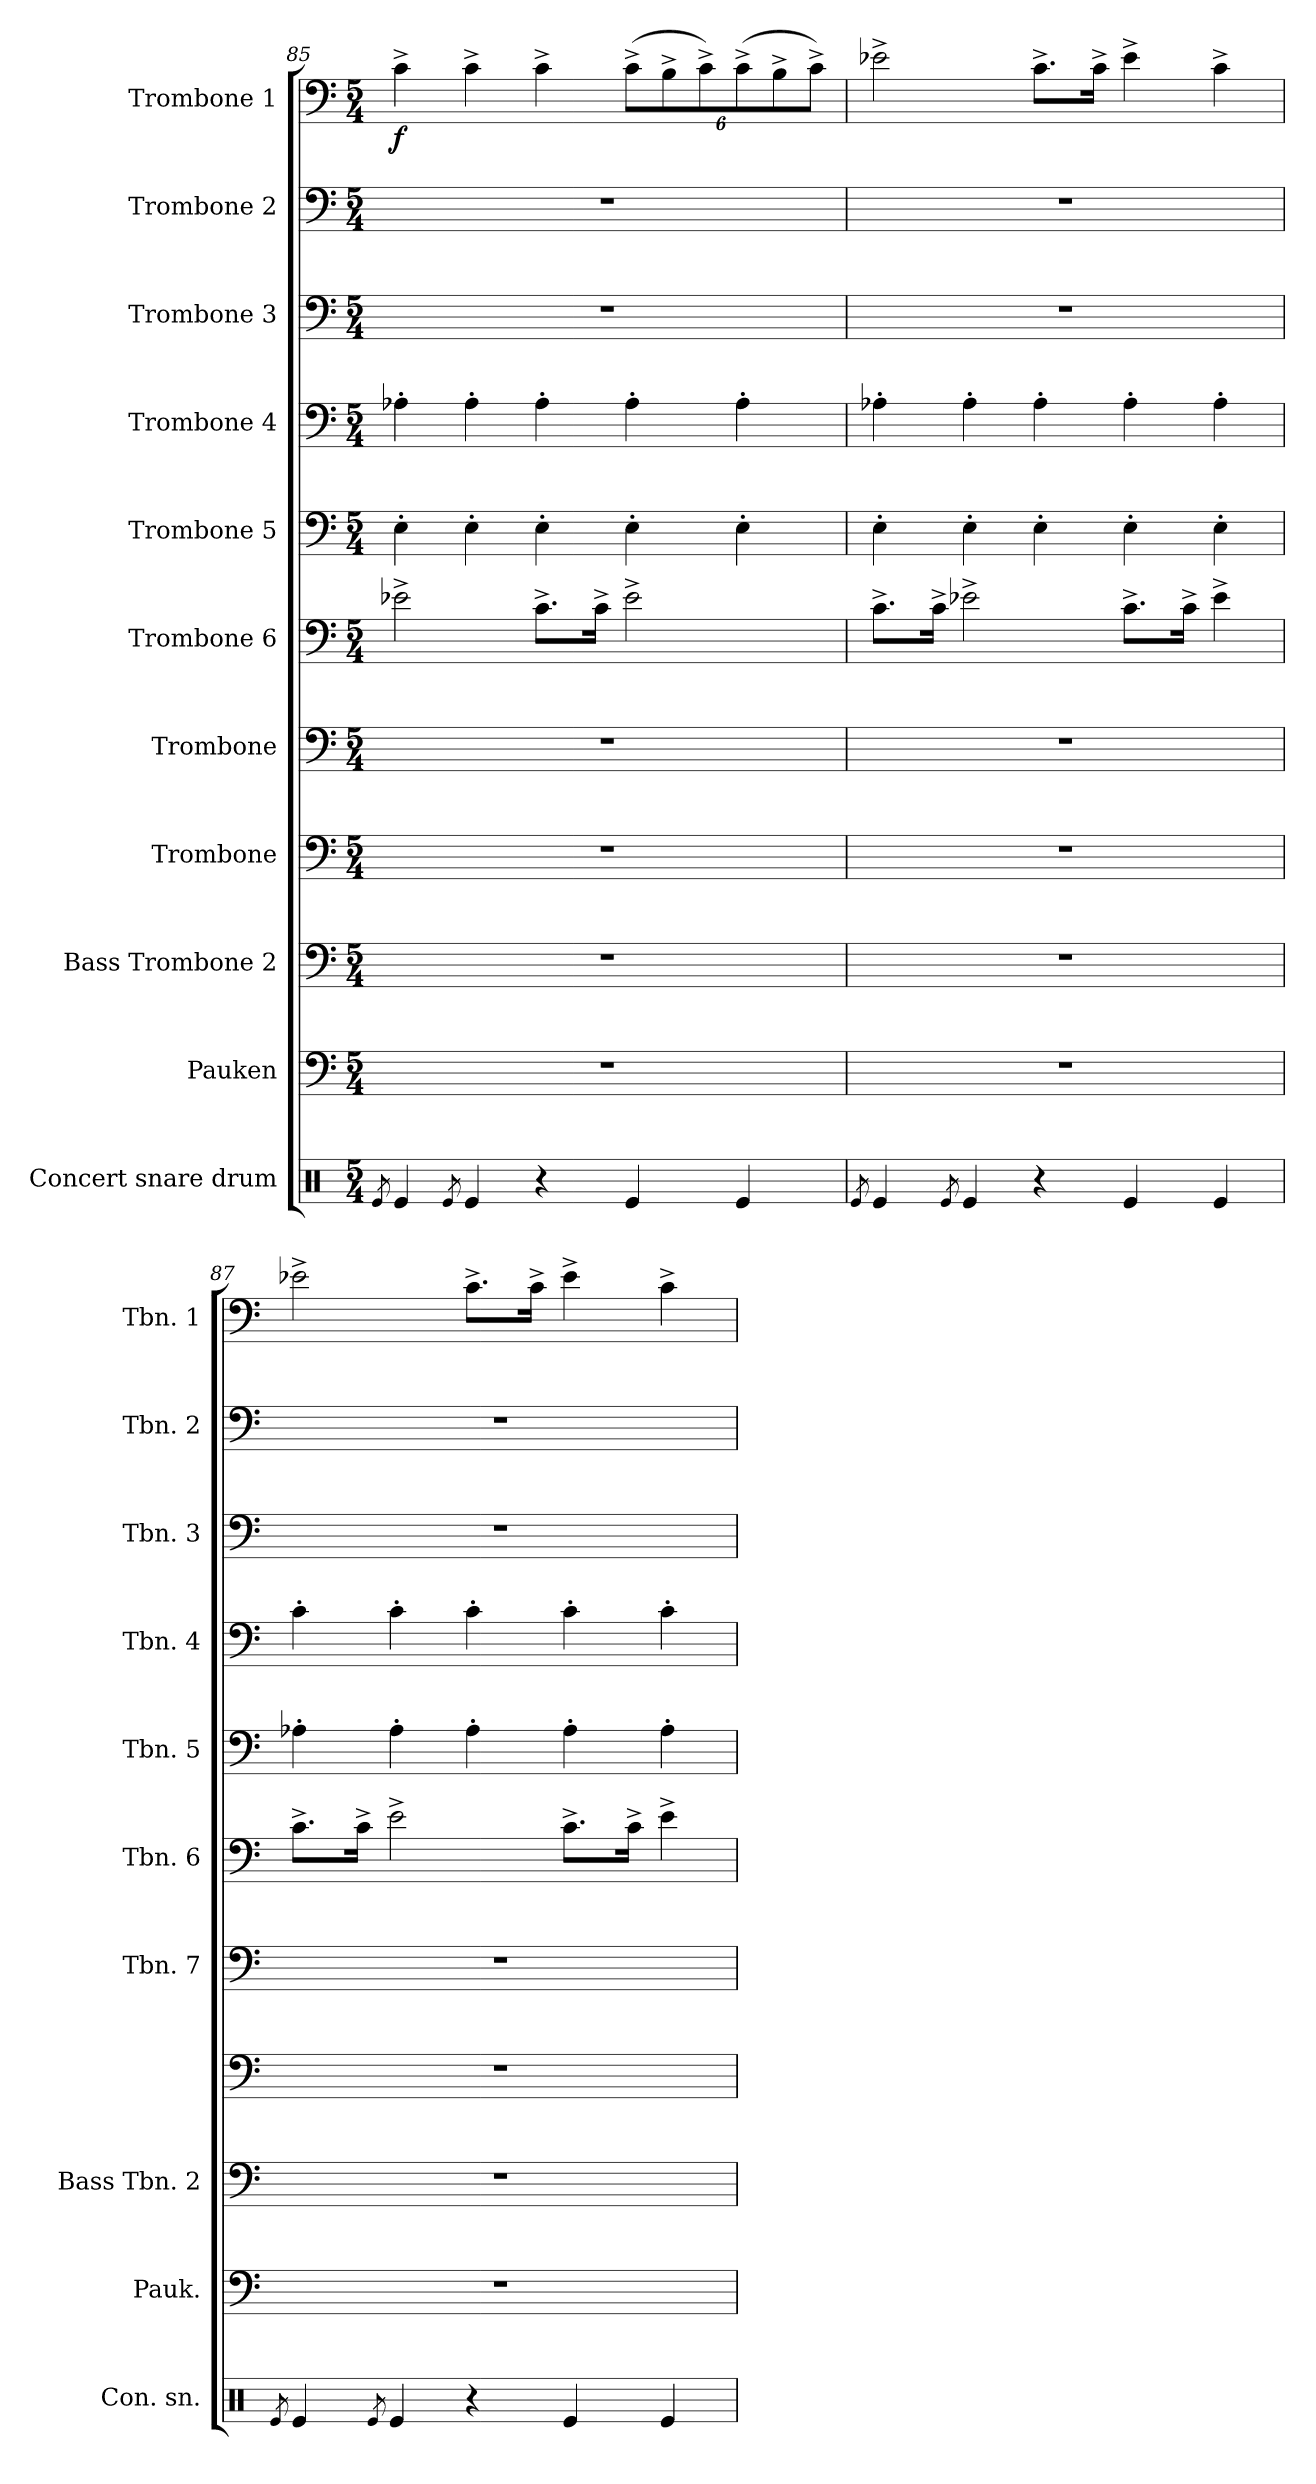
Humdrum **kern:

**kern	**kern	**kern	**kern	**kern	**kern	**kern	**kern	**kern	**kern	**kern	**dynam
*part11	*part10	*part9	*part8	*part7	*part6	*part5	*part4	*part3	*part2	*part1	*part1
*staff11	*staff10	*staff9	*staff8	*staff7	*staff6	*staff5	*staff4	*staff3	*staff2	*staff1	*staff1
*I"Concert snare drum	*I"Pauken	*I"Bass Trombone 2	*I"Trombone	*I"Trombone	*I"Trombone 6	*I"Trombone 5	*I"Trombone 4	*I"Trombone 3	*I"Trombone 2	*I"Trombone 1	*
*I'Con. sn.	*I'Pauk.	*I'Bass Tbn. 2	*	*I'Tbn. 7	*I'Tbn. 6	*I'Tbn. 5	*I'Tbn. 4	*I'Tbn. 3	*I'Tbn. 2	*I'Tbn. 1	*
!!LO:PB:g=z
*clefX	*clefF4	*clefF4	*clefF4	*clefF4	*clefF4	*clefF4	*clefF4	*clefF4	*clefF4	*clefF4	*
*k[]	*k[]	*k[]	*k[]	*k[]	*k[]	*k[]	*k[]	*k[]	*k[]	*k[]	*
*M5/4	*M5/4	*M5/4	*M5/4	*M5/4	*M5/4	*M5/4	*M5/4	*M5/4	*M5/4	*M5/4	*
=85	=85	=85	=85	=85	=85	=85	=85	=85	=85	=85	=85
8qRe/	.	.	.	.	.	.	.	.	.	.	.
!	!	!	!	!	!	!	!	!	!	!	!LO:DY:b
4Re/	4%5r	4%5r	4%5r	4%5r	2e-X^\	4E'\	4A-X'\	4%5r	4%5r	4c^\	f
8qRe/	.	.	.	.	.	.	.	.	.	.	.
4Re/	.	.	.	.	.	4E'\	4A-'\	.	.	4c^\	.
4r	.	.	.	.	8.c^\L	4E'\	4A-'\	.	.	4c^\	.
.	.	.	.	.	16c^\Jk	.	.	.	.	.	.
*	*	*	*	*	*	*	*	*	*	*Xbrackettup	*
4Re/	.	.	.	.	2e-^\	4E'\	4A-'\	.	.	(>12c^\L	.
.	.	.	.	.	.	.	.	.	.	12B^\	.
.	.	.	.	.	.	.	.	.	.	12c^\)	.
4Re/	.	.	.	.	.	4E'\	4A-'\	.	.	(>12c^\	.
.	.	.	.	.	.	.	.	.	.	12B^\	.
.	.	.	.	.	.	.	.	.	.	12c^\J)	.
=86	=86	=86	=86	=86	=86	=86	=86	=86	=86	=86	=86
8qRe/	.	.	.	.	.	.	.	.	.	.	.
4Re/	4%5r	4%5r	4%5r	4%5r	8.c^\L	4E'\	4A-X'\	4%5r	4%5r	2e-X^\	.
.	.	.	.	.	16c^\Jk	.	.	.	.	.	.
8qRe/	.	.	.	.	.	.	.	.	.	.	.
4Re/	.	.	.	.	2e-X^\	4E'\	4A-'\	.	.	.	.
4r	.	.	.	.	.	4E'\	4A-'\	.	.	8.c^\L	.
.	.	.	.	.	.	.	.	.	.	16c^\Jk	.
4Re/	.	.	.	.	8.c^\L	4E'\	4A-'\	.	.	4e-^\	.
.	.	.	.	.	16c^\Jk	.	.	.	.	.	.
4Re/	.	.	.	.	4e-^\	4E'\	4A-'\	.	.	4c^\	.
=87	=87	=87	=87	=87	=87	=87	=87	=87	=87	=87	=87
8qRe/	.	.	.	.	.	.	.	.	.	.	.
4Re/	4%5r	4%5r	4%5r	4%5r	8.c^\L	4A-X'\	4c'\	4%5r	4%5r	2e-X^\	.
.	.	.	.	.	16c^\Jk	.	.	.	.	.	.
8qRe/	.	.	.	.	.	.	.	.	.	.	.
4Re/	.	.	.	.	2e^\	4A-'\	4c'\	.	.	.	.
4r	.	.	.	.	.	4A-'\	4c'\	.	.	8.c^\L	.
.	.	.	.	.	.	.	.	.	.	16c^\Jk	.
4Re/	.	.	.	.	8.c^\L	4A-'\	4c'\	.	.	4e-^\	.
.	.	.	.	.	16c^\Jk	.	.	.	.	.	.
4Re/	.	.	.	.	4e^\	4A-'\	4c'\	.	.	4c^\	.
=	=	=	=	=	=	=	=	=	=	=	=
*-	*-	*-	*-	*-	*-	*-	*-	*-	*-	*-	*-
